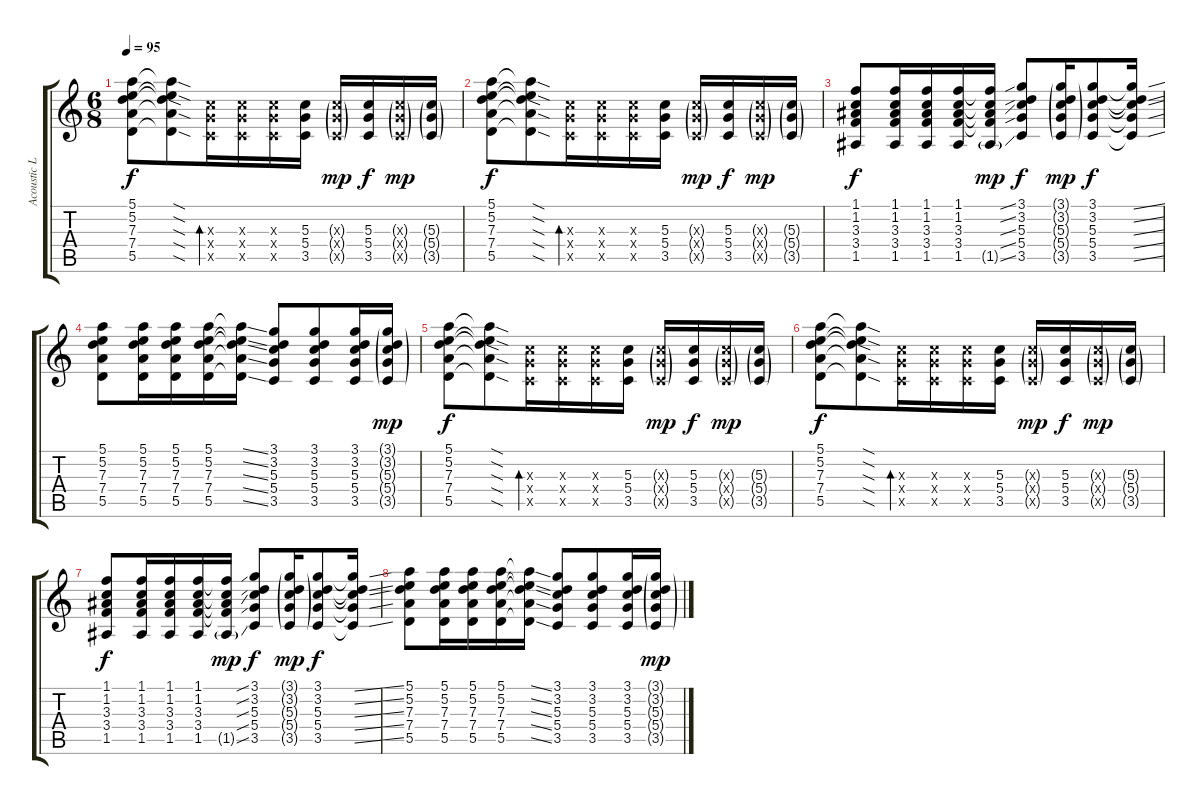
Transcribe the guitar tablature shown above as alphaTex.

\track ("Acoustic Left" "Acoustic L") {instrument acousticguitarsteel}
\staff {score tabs}
\tuning (E4 B3 G3 D3 A2 D2) {hide}
\ts (6 8)
\tempo 95
\clef g2
\ks c
(5.1 5.2 7.3 7.4 5.5).8{dy f} (5.1{sod t} 5.2{sod t} 7.3{sod t} 7.4{sod t} 5.5{sod t}).8 (5.3{x} 5.4{x} 3.5{x}).16{bd 240} (5.3{x} 5.4{x} 3.5{x}).16{beam merge} (5.3{x} 5.4{x} 3.5{x}).16 (5.3 5.4 3.5).16{beam split} (5.3{g x} 5.4{g x} 3.5{g x}).16{dy mp} (5.3 5.4 3.5).16{dy f} (5.3{g x} 5.4{g x} 3.5{g x}).16{dy mp} (5.3{g} 5.4{g} 3.5{g}).16 |
(5.1 5.2 7.3 7.4 5.5).8{dy f} (5.1{sod t} 5.2{sod t} 7.3{sod t} 7.4{sod t} 5.5{sod t}).8 (5.3{x} 5.4{x} 3.5{x}).16{bd 240} (5.3{x} 5.4{x} 3.5{x}).16{beam merge} (5.3{x} 5.4{x} 3.5{x}).16 (5.3 5.4 3.5).16{beam split} (5.3{g x} 5.4{g x} 3.5{g x}).16{dy mp} (5.3 5.4 3.5).16{dy f} (5.3{g x} 5.4{g x} 3.5{g x}).16{dy mp} (5.3{g} 5.4{g} 3.5{g}).16 |
(1.1 1.2 3.3 3.4 1.5).8{dy f} (1.1 1.2 3.3 3.4 1.5).16 (1.1 1.2 3.3 3.4 1.5).16 (1.1 1.2 3.3 3.4 1.5).16 (1.1{ss t} 1.2{ss t} 3.3{ss t} 3.4{ss t} 1.5{ss g}).16{dy mp} (3.1 3.2 5.3 5.4 3.5).8{dy f} (3.1{g} 3.2{g} 5.3{g} 5.4{g} 3.5{g}).16{dy mp} (3.1 3.2 5.3 5.4 3.5).8{dy f} (3.1{ss t} 3.2{ss t} 5.3{ss t} 5.4{ss t} 3.5{ss t}).16 |
(5.1 5.2 7.3 7.4 5.5).8 (5.1 5.2 7.3 7.4 5.5).16 (5.1 5.2 7.3 7.4 5.5).16 (5.1 5.2 7.3 7.4 5.5).16 (5.1{ss t} 5.2{ss t} 7.3{ss t} 7.4{ss t} 5.5{ss t}).16 (3.1 3.2 5.3 5.4 3.5).8 (3.1 3.2 5.3 5.4 3.5).8 (3.1 3.2 5.3 5.4 3.5).16 (3.1{g} 3.2{g} 5.3{g} 5.4{g} 3.5{g}).16{dy mp} |
(5.1 5.2 7.3 7.4 5.5).8{dy f} (5.1{sod t} 5.2{sod t} 7.3{sod t} 7.4{sod t} 5.5{sod t}).8 (5.3{x} 5.4{x} 3.5{x}).16{bd 240} (5.3{x} 5.4{x} 3.5{x}).16{beam merge} (5.3{x} 5.4{x} 3.5{x}).16 (5.3 5.4 3.5).16{beam split} (5.3{g x} 5.4{g x} 3.5{g x}).16{dy mp} (5.3 5.4 3.5).16{dy f} (5.3{g x} 5.4{g x} 3.5{g x}).16{dy mp} (5.3{g} 5.4{g} 3.5{g}).16 |
(5.1 5.2 7.3 7.4 5.5).8{dy f} (5.1{sod t} 5.2{sod t} 7.3{sod t} 7.4{sod t} 5.5{sod t}).8 (5.3{x} 5.4{x} 3.5{x}).16{bd 240} (5.3{x} 5.4{x} 3.5{x}).16{beam merge} (5.3{x} 5.4{x} 3.5{x}).16 (5.3 5.4 3.5).16{beam split} (5.3{g x} 5.4{g x} 3.5{g x}).16{dy mp} (5.3 5.4 3.5).16{dy f} (5.3{g x} 5.4{g x} 3.5{g x}).16{dy mp} (5.3{g} 5.4{g} 3.5{g}).16 |
(1.1 1.2 3.3 3.4 1.5).8{dy f} (1.1 1.2 3.3 3.4 1.5).16 (1.1 1.2 3.3 3.4 1.5).16 (1.1 1.2 3.3 3.4 1.5).16 (1.1{ss t} 1.2{ss t} 3.3{ss t} 3.4{ss t} 1.5{ss g}).16{dy mp} (3.1 3.2 5.3 5.4 3.5).8{dy f} (3.1{g} 3.2{g} 5.3{g} 5.4{g} 3.5{g}).16{dy mp} (3.1 3.2 5.3 5.4 3.5).8{dy f} (3.1{ss t} 3.2{ss t} 5.3{ss t} 5.4{ss t} 3.5{ss t}).16 |
(5.1 5.2 7.3 7.4 5.5).8 (5.1 5.2 7.3 7.4 5.5).16 (5.1 5.2 7.3 7.4 5.5).16 (5.1 5.2 7.3 7.4 5.5).16 (5.1{ss t} 5.2{ss t} 7.3{ss t} 7.4{ss t} 5.5{ss t}).16 (3.1 3.2 5.3 5.4 3.5).8 (3.1 3.2 5.3 5.4 3.5).8 (3.1 3.2 5.3 5.4 3.5).16 (3.1{g} 3.2{g} 5.3{g} 5.4{g} 3.5{g}).16{dy mp}
